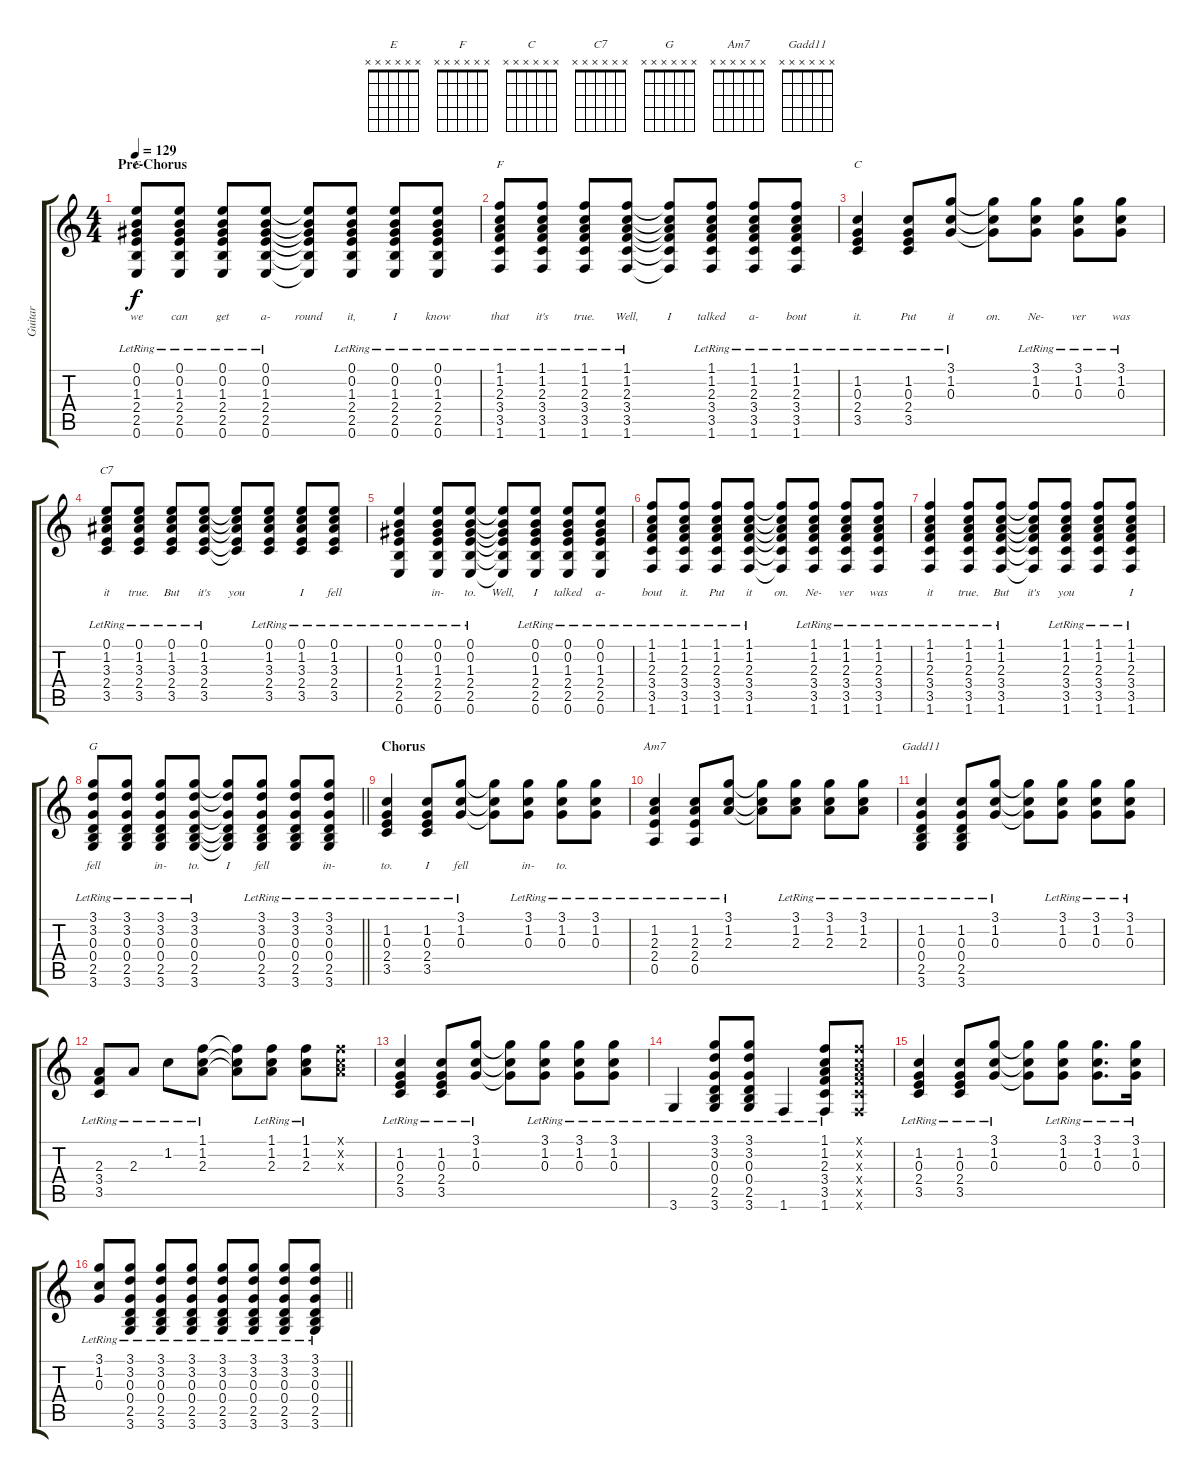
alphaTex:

\track ("Guitar" "Guitar") {instrument electricguitarclean}
\staff {score tabs}
\tuning (E4 B3 G3 D3 A2 E2) {hide}
\chord ("E" x x x x x x)
\chord ("F" x x x x x x)
\chord ("C" x x x x x x)
\chord ("C7" x x x x x x)
\chord ("G" x x x x x x)
\chord ("Am7" x x x x x x)
\chord ("Gadd11" x x x x x x)
\ts (4 4)
\section ("" "Pre-Chorus")
\tempo 129
\clef g2
\ks c
(0.1{lr} 0.2{lr} 1.3{lr} 2.4{lr} 2.5{lr} 0.6{lr}).8{ch "E" lyrics (0 "we") lyrics (1 "") lyrics (2 "") lyrics (3 "") lyrics (4 "") dy f} (0.1{lr} 0.2{lr} 1.3{lr} 2.4{lr} 2.5{lr} 0.6{lr}).8{lyrics (0 "can") lyrics (1 "") lyrics (2 "") lyrics (3 "") lyrics (4 "")} (0.1{lr} 0.2{lr} 1.3{lr} 2.4{lr} 2.5{lr} 0.6{lr}).8{lyrics (0 "get") lyrics (1 "") lyrics (2 "") lyrics (3 "") lyrics (4 "")} (0.1{lr} 0.2{lr} 1.3{lr} 2.4{lr} 2.5{lr} 0.6{lr}).8{lyrics (0 "a-") lyrics (1 "") lyrics (2 "") lyrics (3 "") lyrics (4 "")} (0.1{t} 0.2{t} 1.3{t} 2.4{t} 2.5{t} 0.6{t}).8{lyrics (0 "round") lyrics (1 "") lyrics (2 "") lyrics (3 "") lyrics (4 "")} (0.1{lr} 0.2{lr} 1.3{lr} 2.4{lr} 2.5{lr} 0.6{lr}).8{lyrics (0 "it,") lyrics (1 "") lyrics (2 "") lyrics (3 "") lyrics (4 "")} (0.1{lr} 0.2{lr} 1.3{lr} 2.4{lr} 2.5{lr} 0.6{lr}).8{lyrics (0 "I") lyrics (1 "") lyrics (2 "") lyrics (3 "") lyrics (4 "")} (0.1{lr} 0.2{lr} 1.3{lr} 2.4{lr} 2.5{lr} 0.6{lr}).8{lyrics (0 "know") lyrics (1 "") lyrics (2 "") lyrics (3 "") lyrics (4 "")} |
(1.1{lr} 1.2{lr} 2.3{lr} 3.4{lr} 3.5{lr} 1.6{lr}).8{ch "F" lyrics (0 "that") lyrics (1 "") lyrics (2 "") lyrics (3 "") lyrics (4 "")} (1.1{lr} 1.2{lr} 2.3{lr} 3.4{lr} 3.5{lr} 1.6{lr}).8{lyrics (0 "it's") lyrics (1 "") lyrics (2 "") lyrics (3 "") lyrics (4 "")} (1.1{lr} 1.2{lr} 2.3{lr} 3.4{lr} 3.5{lr} 1.6{lr}).8{lyrics (0 "true.") lyrics (1 "") lyrics (2 "") lyrics (3 "") lyrics (4 "")} (1.1{lr} 1.2{lr} 2.3{lr} 3.4{lr} 3.5{lr} 1.6{lr}).8{lyrics (0 "Well,") lyrics (1 "") lyrics (2 "") lyrics (3 "") lyrics (4 "")} (1.1{t} 1.2{t} 2.3{t} 3.4{t} 3.5{t} 1.6{t}).8{lyrics (0 "I") lyrics (1 "") lyrics (2 "") lyrics (3 "") lyrics (4 "")} (1.1{lr} 1.2{lr} 2.3{lr} 3.4{lr} 3.5{lr} 1.6{lr}).8{lyrics (0 "talked") lyrics (1 "") lyrics (2 "") lyrics (3 "") lyrics (4 "")} (1.1{lr} 1.2{lr} 2.3{lr} 3.4{lr} 3.5{lr} 1.6{lr}).8{lyrics (0 "a-") lyrics (1 "") lyrics (2 "") lyrics (3 "") lyrics (4 "")} (1.1{lr} 1.2{lr} 2.3{lr} 3.4{lr} 3.5{lr} 1.6{lr}).8{lyrics (0 "bout") lyrics (1 "") lyrics (2 "") lyrics (3 "") lyrics (4 "")} |
(1.2{lr} 0.3{lr} 2.4{lr} 3.5{lr}).4{ch "C" lyrics (0 "it.") lyrics (1 "") lyrics (2 "") lyrics (3 "") lyrics (4 "")} (1.2{lr} 0.3{lr} 2.4{lr} 3.5{lr}).8{lyrics (0 "Put") lyrics (1 "") lyrics (2 "") lyrics (3 "") lyrics (4 "")} (3.1{lr} 1.2{lr} 0.3{lr}).8{lyrics (0 "it") lyrics (1 "") lyrics (2 "") lyrics (3 "") lyrics (4 "")} (3.1{t} 1.2{t} 0.3{t}).8{lyrics (0 "on.") lyrics (1 "") lyrics (2 "") lyrics (3 "") lyrics (4 "")} (3.1{lr} 1.2{lr} 0.3{lr}).8{lyrics (0 "Ne-") lyrics (1 "") lyrics (2 "") lyrics (3 "") lyrics (4 "")} (3.1{lr} 1.2{lr} 0.3{lr}).8{lyrics (0 "ver") lyrics (1 "") lyrics (2 "") lyrics (3 "") lyrics (4 "")} (3.1{lr} 1.2{lr} 0.3{lr}).8{lyrics (0 "was") lyrics (1 "") lyrics (2 "") lyrics (3 "") lyrics (4 "")} |
(0.1{lr} 1.2{lr} 3.3{lr} 2.4{lr} 3.5{lr}).8{ch "C7" lyrics (0 "it") lyrics (1 "") lyrics (2 "") lyrics (3 "") lyrics (4 "")} (0.1{lr} 1.2{lr} 3.3{lr} 2.4{lr} 3.5{lr}).8{lyrics (0 "true.") lyrics (1 "") lyrics (2 "") lyrics (3 "") lyrics (4 "")} (0.1{lr} 1.2{lr} 3.3{lr} 2.4{lr} 3.5{lr}).8{lyrics (0 "But") lyrics (1 "") lyrics (2 "") lyrics (3 "") lyrics (4 "")} (0.1{lr} 1.2{lr} 3.3{lr} 2.4{lr} 3.5{lr}).8{lyrics (0 "it's") lyrics (1 "") lyrics (2 "") lyrics (3 "") lyrics (4 "")} (0.1{t} 1.2{t} 3.3{t} 2.4{t} 3.5{t}).8{lyrics (0 "you") lyrics (1 "") lyrics (2 "") lyrics (3 "") lyrics (4 "")} (0.1{lr} 1.2{lr} 3.3{lr} 2.4{lr} 3.5{lr}).8{lyrics (0 "") lyrics (1 "") lyrics (2 "") lyrics (3 "") lyrics (4 "")} (0.1{lr} 1.2{lr} 3.3{lr} 2.4{lr} 3.5{lr}).8{lyrics (0 "I") lyrics (1 "") lyrics (2 "") lyrics (3 "") lyrics (4 "")} (0.1{lr} 1.2{lr} 3.3{lr} 2.4{lr} 3.5{lr}).8{lyrics (0 "fell") lyrics (1 "") lyrics (2 "") lyrics (3 "") lyrics (4 "")} |
(0.1{lr} 0.2{lr} 1.3{lr} 2.4{lr} 2.5{lr} 0.6{lr}).4{lyrics (0 "") lyrics (1 "") lyrics (2 "") lyrics (3 "") lyrics (4 "")} (0.1{lr} 0.2{lr} 1.3{lr} 2.4{lr} 2.5{lr} 0.6{lr}).8{lyrics (0 "in-") lyrics (1 "") lyrics (2 "") lyrics (3 "") lyrics (4 "")} (0.1{lr} 0.2{lr} 1.3{lr} 2.4{lr} 2.5{lr} 0.6{lr}).8{lyrics (0 "to.") lyrics (1 "") lyrics (2 "") lyrics (3 "") lyrics (4 "")} (0.1{t} 0.2{t} 1.3{t} 2.4{t} 2.5{t} 0.6{t}).8{lyrics (0 "Well,") lyrics (1 "") lyrics (2 "") lyrics (3 "") lyrics (4 "")} (0.1{lr} 0.2{lr} 1.3{lr} 2.4{lr} 2.5{lr} 0.6{lr}).8{lyrics (0 "I") lyrics (1 "") lyrics (2 "") lyrics (3 "") lyrics (4 "")} (0.1{lr} 0.2{lr} 1.3{lr} 2.4{lr} 2.5{lr} 0.6{lr}).8{lyrics (0 "talked") lyrics (1 "") lyrics (2 "") lyrics (3 "") lyrics (4 "")} (0.1{lr} 0.2{lr} 1.3{lr} 2.4{lr} 2.5{lr} 0.6{lr}).8{lyrics (0 "a-") lyrics (1 "") lyrics (2 "") lyrics (3 "") lyrics (4 "")} |
(1.1{lr} 1.2{lr} 2.3{lr} 3.4{lr} 3.5{lr} 1.6{lr}).8{lyrics (0 "bout") lyrics (1 "") lyrics (2 "") lyrics (3 "") lyrics (4 "")} (1.1{lr} 1.2{lr} 2.3{lr} 3.4{lr} 3.5{lr} 1.6{lr}).8{lyrics (0 "it.") lyrics (1 "") lyrics (2 "") lyrics (3 "") lyrics (4 "")} (1.1{lr} 1.2{lr} 2.3{lr} 3.4{lr} 3.5{lr} 1.6{lr}).8{lyrics (0 "Put") lyrics (1 "") lyrics (2 "") lyrics (3 "") lyrics (4 "")} (1.1{lr} 1.2{lr} 2.3{lr} 3.4{lr} 3.5{lr} 1.6{lr}).8{lyrics (0 "it") lyrics (1 "") lyrics (2 "") lyrics (3 "") lyrics (4 "")} (1.1{t} 1.2{t} 2.3{t} 3.4{t} 3.5{t} 1.6{t}).8{lyrics (0 "on.") lyrics (1 "") lyrics (2 "") lyrics (3 "") lyrics (4 "")} (1.1{lr} 1.2{lr} 2.3{lr} 3.4{lr} 3.5{lr} 1.6{lr}).8{lyrics (0 "Ne-") lyrics (1 "") lyrics (2 "") lyrics (3 "") lyrics (4 "")} (1.1{lr} 1.2{lr} 2.3{lr} 3.4{lr} 3.5{lr} 1.6{lr}).8{lyrics (0 "ver") lyrics (1 "") lyrics (2 "") lyrics (3 "") lyrics (4 "")} (1.1{lr} 1.2{lr} 2.3{lr} 3.4{lr} 3.5{lr} 1.6{lr}).8{lyrics (0 "was") lyrics (1 "") lyrics (2 "") lyrics (3 "") lyrics (4 "")} |
(1.1{lr} 1.2{lr} 2.3{lr} 3.4{lr} 3.5{lr} 1.6{lr}).4{lyrics (0 "it") lyrics (1 "") lyrics (2 "") lyrics (3 "") lyrics (4 "")} (1.1{lr} 1.2{lr} 2.3{lr} 3.4{lr} 3.5{lr} 1.6{lr}).8{lyrics (0 "true.") lyrics (1 "") lyrics (2 "") lyrics (3 "") lyrics (4 "")} (1.1{lr} 1.2{lr} 2.3{lr} 3.4{lr} 3.5{lr} 1.6{lr}).8{lyrics (0 "But") lyrics (1 "") lyrics (2 "") lyrics (3 "") lyrics (4 "")} (1.1{t} 1.2{t} 2.3{t} 3.4{t} 3.5{t} 1.6{t}).8{lyrics (0 "it's") lyrics (1 "") lyrics (2 "") lyrics (3 "") lyrics (4 "")} (1.1{lr} 1.2{lr} 2.3{lr} 3.4{lr} 3.5{lr} 1.6{lr}).8{lyrics (0 "you") lyrics (1 "") lyrics (2 "") lyrics (3 "") lyrics (4 "")} (1.1{lr} 1.2{lr} 2.3{lr} 3.4{lr} 3.5{lr} 1.6{lr}).8{lyrics (0 "") lyrics (1 "") lyrics (2 "") lyrics (3 "") lyrics (4 "")} (1.1{lr} 1.2{lr} 2.3{lr} 3.4{lr} 3.5{lr} 1.6{lr}).8{lyrics (0 "I") lyrics (1 "") lyrics (2 "") lyrics (3 "") lyrics (4 "")} |
\barLineRight lightlight
(3.1{lr} 3.2{lr} 0.3{lr} 0.4{lr} 2.5{lr} 3.6{lr}).8{ch "G" lyrics (0 "fell") lyrics (1 "") lyrics (2 "") lyrics (3 "") lyrics (4 "")} (3.1{lr} 3.2{lr} 0.3{lr} 0.4{lr} 2.5{lr} 3.6{lr}).8{lyrics (0 "") lyrics (1 "") lyrics (2 "") lyrics (3 "") lyrics (4 "")} (3.1{lr} 3.2{lr} 0.3{lr} 0.4{lr} 2.5{lr} 3.6{lr}).8{lyrics (0 "in-") lyrics (1 "") lyrics (2 "") lyrics (3 "") lyrics (4 "")} (3.1{lr} 3.2{lr} 0.3{lr} 0.4{lr} 2.5{lr} 3.6{lr}).8{lyrics (0 "to.") lyrics (1 "") lyrics (2 "") lyrics (3 "") lyrics (4 "")} (3.1{t} 3.2{t} 0.3{t} 0.4{t} 2.5{t} 3.6{t}).8{lyrics (0 "I") lyrics (1 "") lyrics (2 "") lyrics (3 "") lyrics (4 "")} (3.1{lr} 3.2{lr} 0.3{lr} 0.4{lr} 2.5{lr} 3.6{lr}).8{lyrics (0 "fell") lyrics (1 "") lyrics (2 "") lyrics (3 "") lyrics (4 "")} (3.1{lr} 3.2{lr} 0.3{lr} 0.4{lr} 2.5{lr} 3.6{lr}).8{lyrics (0 "") lyrics (1 "") lyrics (2 "") lyrics (3 "") lyrics (4 "")} (3.1{lr} 3.2{lr} 0.3{lr} 0.4{lr} 2.5{lr} 3.6{lr}).8{lyrics (0 "in-") lyrics (1 "") lyrics (2 "") lyrics (3 "") lyrics (4 "")} |
\section ("" "Chorus")
(1.2{lr} 0.3{lr} 2.4{lr} 3.5{lr}).4{lyrics (0 "to.") lyrics (1 "") lyrics (2 "") lyrics (3 "") lyrics (4 "")} (1.2{lr} 0.3{lr} 2.4{lr} 3.5{lr}).8{lyrics (0 "I") lyrics (1 "") lyrics (2 "") lyrics (3 "") lyrics (4 "")} (3.1{lr} 1.2{lr} 0.3{lr}).8{lyrics (0 "fell") lyrics (1 "") lyrics (2 "") lyrics (3 "") lyrics (4 "")} (3.1{t} 1.2{t} 0.3{t}).8{lyrics (0 "") lyrics (1 "") lyrics (2 "") lyrics (3 "") lyrics (4 "")} (3.1{lr} 1.2{lr} 0.3{lr}).8{lyrics (0 "in-") lyrics (1 "") lyrics (2 "") lyrics (3 "") lyrics (4 "")} (3.1{lr} 1.2{lr} 0.3{lr}).8{lyrics (0 "to.") lyrics (1 "") lyrics (2 "") lyrics (3 "") lyrics (4 "")} (3.1{lr} 1.2{lr} 0.3{lr}).8 |
(1.2{lr} 2.3{lr} 2.4{lr} 0.5{lr}).4{ch "Am7"} (1.2{lr} 2.3{lr} 2.4{lr} 0.5{lr}).8 (3.1{lr} 1.2{lr} 2.3{lr}).8 (3.1{t} 1.2{t} 2.3{t}).8 (3.1{lr} 1.2{lr} 2.3{lr}).8 (3.1{lr} 1.2{lr} 2.3{lr}).8 (3.1{lr} 1.2{lr} 2.3{lr}).8 |
(1.2{lr} 0.3{lr} 0.4{lr} 2.5{lr} 3.6{lr}).4{ch "Gadd11"} (1.2{lr} 0.3{lr} 0.4{lr} 2.5{lr} 3.6{lr}).8 (3.1{lr} 1.2{lr} 0.3{lr}).8 (3.1{t} 1.2{t} 0.3{t}).8 (3.1{lr} 1.2{lr} 0.3{lr}).8 (3.1{lr} 1.2{lr} 0.3{lr}).8 (3.1{lr} 1.2{lr} 0.3{lr}).8 |
(2.3{lr} 3.4{lr} 3.5{lr}).8 2.3{lr}.8 1.2{lr}.8 (1.1{lr} 1.2{lr} 2.3{lr}).8 (1.1{t} 1.2{t} 2.3{t}).8 (1.1{lr} 1.2{lr} 2.3{lr}).8 (1.1{lr} 1.2{lr} 2.3{lr}).8 (1.1{x} 1.2{x} 2.3{x}).8 |
(1.2{lr} 0.3{lr} 2.4{lr} 3.5{lr}).4 (1.2{lr} 0.3{lr} 2.4{lr} 3.5{lr}).8 (3.1{lr} 1.2{lr} 0.3{lr}).8 (3.1{t} 1.2{t} 0.3{t}).8 (3.1{lr} 1.2{lr} 0.3{lr}).8 (3.1{lr} 1.2{lr} 0.3{lr}).8 (3.1{lr} 1.2{lr} 0.3{lr}).8 |
3.6{lr}.4 (3.1{lr} 3.2{lr} 0.3{lr} 0.4{lr} 2.5{lr} 3.6{lr}).8 (3.1{lr} 3.2{lr} 0.3{lr} 0.4{lr} 2.5{lr} 3.6{lr}).8 1.6{lr}.4 (1.1{lr} 1.2{lr} 2.3{lr} 3.4{lr} 3.5{lr} 1.6{lr}).8 (1.1{x} 1.2{x} 2.3{x} 3.4{x} 3.5{x} 1.6{x}).8 |
(1.2{lr} 0.3{lr} 2.4{lr} 3.5{lr}).4 (1.2{lr} 0.3{lr} 2.4{lr} 3.5{lr}).8 (3.1{lr} 1.2{lr} 0.3{lr}).8 (3.1{t} 1.2{t} 0.3{t}).8 (3.1{lr} 1.2{lr} 0.3{lr}).8 (3.1{lr} 1.2{lr} 0.3{lr}).8{d} (3.1{lr} 1.2{lr} 0.3{lr}).16 |
\barLineRight lightlight
(3.1{lr} 1.2{lr} 0.3{lr}).8 (3.1{lr} 3.2{lr} 0.3{lr} 0.4{lr} 2.5{lr} 3.6{lr}).8 (3.1{lr} 3.2{lr} 0.3{lr} 0.4{lr} 2.5{lr} 3.6{lr}).8 (3.1{lr} 3.2{lr} 0.3{lr} 0.4{lr} 2.5{lr} 3.6{lr}).8 (3.1{lr} 3.2{lr} 0.3{lr} 0.4{lr} 2.5{lr} 3.6{lr}).8 (3.1{lr} 3.2{lr} 0.3{lr} 0.4{lr} 2.5{lr} 3.6{lr}).8 (3.1{lr} 3.2{lr} 0.3{lr} 0.4{lr} 2.5{lr} 3.6{lr}).8 (3.1{lr} 3.2{lr} 0.3{lr} 0.4{lr} 2.5{lr} 3.6{lr}).8
